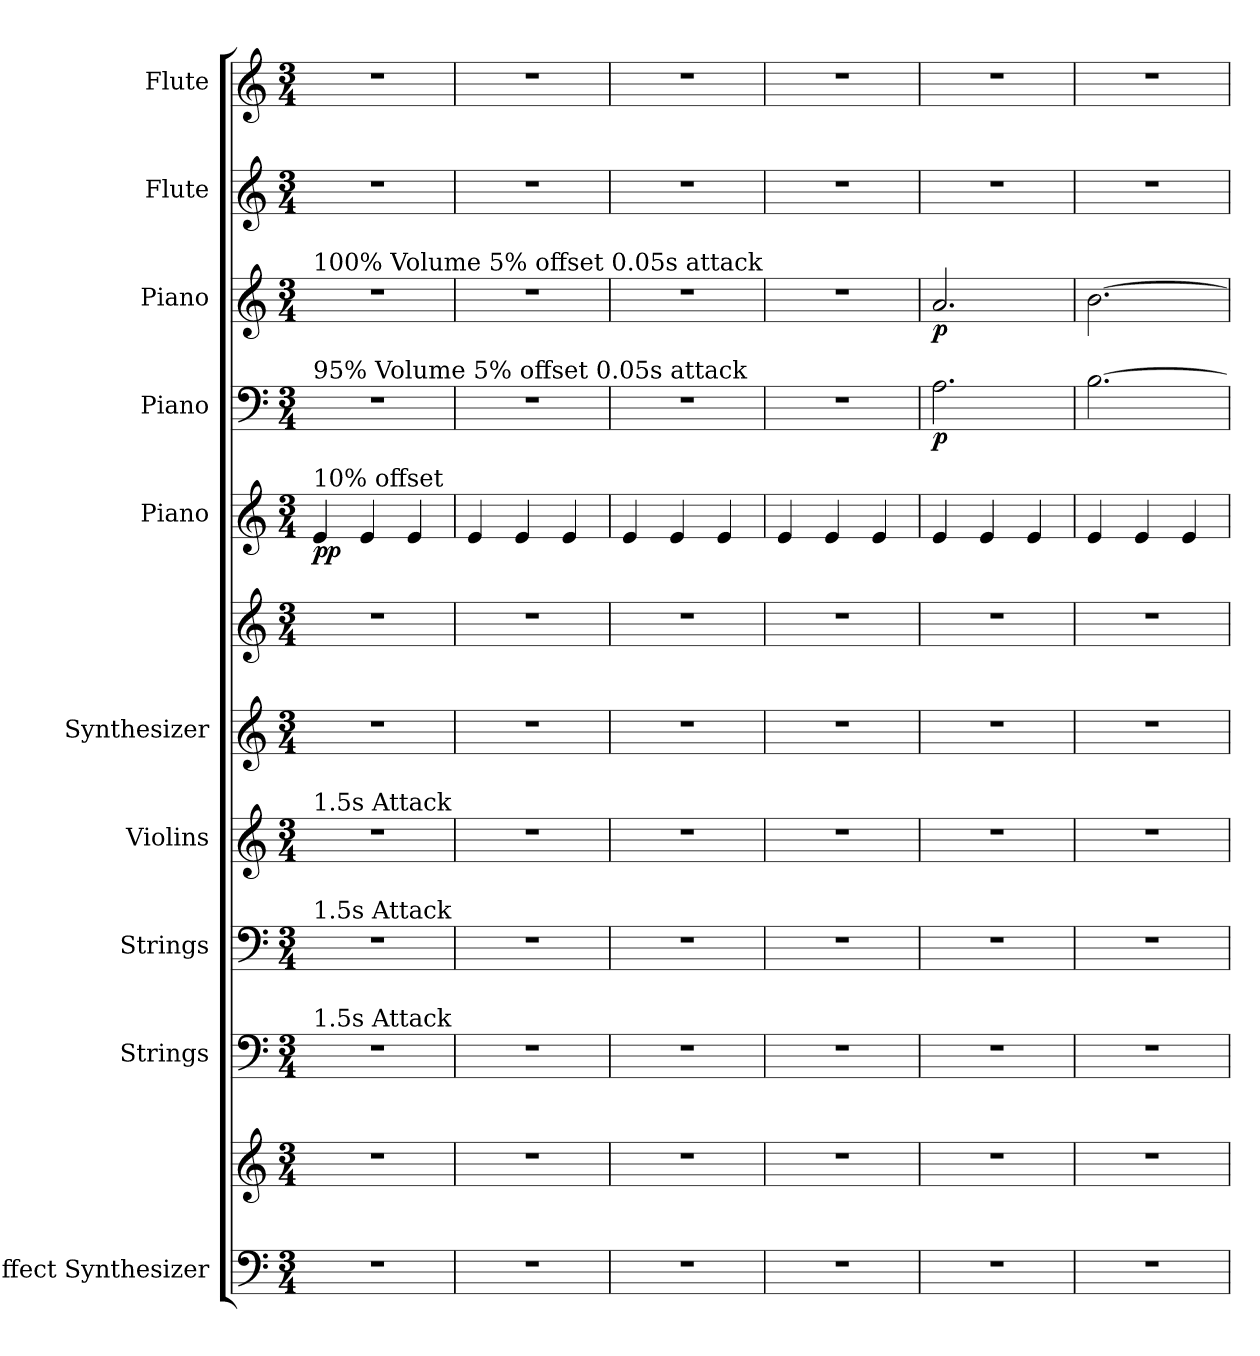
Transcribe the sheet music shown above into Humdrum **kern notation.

**kern	**kern	**kern	**kern	**kern	**kern	**kern	**kern	**dynam	**kern	**dynam	**kern	**dynam	**kern	**kern
*part10	*part10	*part9	*part8	*part7	*part6	*part6	*part5	*part5	*part4	*part4	*part3	*part3	*part2	*part1
*staff12	*staff11	*staff10	*staff9	*staff8	*staff7	*staff6	*staff5	*staff5	*staff4	*staff4	*staff3	*staff3	*staff2	*staff1
*I"Effect Synthesizer	*	*I"Strings	*I"Strings	*I"Violins	*I"Synthesizer	*	*I"Piano	*	*I"Piano	*	*I"Piano	*	*I"Flute	*I"Flute
*I'Synth.	*	*I'Str.	*I'Str.	*I'Vlns.	*I'Synth.	*	*I'Pno.	*	*I'Pno.	*	*I'Pno.	*	*I'Fl.	*I'Fl.
*clefF4	*clefG2	*clefF4	*clefF4	*clefG2	*clefG2	*clefG2	*clefG2	*	*clefF4	*	*clefG2	*	*clefG2	*clefG2
*k[]	*k[]	*k[]	*k[]	*k[]	*k[]	*k[]	*k[]	*	*k[]	*	*k[]	*	*k[]	*k[]
*M3/4	*M3/4	*M3/4	*M3/4	*M3/4	*M3/4	*M3/4	*M3/4	*	*M3/4	*	*M3/4	*	*M3/4	*M3/4
*MM110	*MM110	*MM110	*MM110	*MM110	*MM110	*MM110	*MM110	*	*MM110	*	*MM110	*	*MM110	*MM110
=1	=1	=1	=1	=1	=1	=1	=1	=1	=1	=1	=1	=1	=1	=1
!	!	!	!	!	!	!	!	!	!	!	!LO:TX:a:t=100% Volume 5% offset 0.05s attack	!	!	!
!	!	!	!	!	!	!	!	!	!LO:TX:a:t=95% Volume 5% offset 0.05s attack	!	!	!	!	!
!	!	!	!	!	!	!	!LO:TX:a:t=10% offset	!	!	!	!	!	!	!
!	!	!	!	!LO:TX:a:t=1.5s Attack	!	!	!	!	!	!	!	!	!	!
!	!	!	!LO:TX:a:t=1.5s Attack	!	!	!	!	!	!	!	!	!	!	!
!	!	!LO:TX:a:t=1.5s Attack	!	!	!	!	!	!	!	!	!	!	!	!
!	!	!	!	!	!	!	!	!LO:DY:b	!	!	!	!	!	!
2.r	2.r	2.r	2.r	2.r	2.r	2.r	4e/	pp	2.r	.	2.r	.	2.r	2.r
.	.	.	.	.	.	.	4e/	.	.	.	.	.	.	.
.	.	.	.	.	.	.	4e/	.	.	.	.	.	.	.
=2	=2	=2	=2	=2	=2	=2	=2	=2	=2	=2	=2	=2	=2	=2
2.r	2.r	2.r	2.r	2.r	2.r	2.r	4e/	.	2.r	.	2.r	.	2.r	2.r
.	.	.	.	.	.	.	4e/	.	.	.	.	.	.	.
.	.	.	.	.	.	.	4e/	.	.	.	.	.	.	.
=3	=3	=3	=3	=3	=3	=3	=3	=3	=3	=3	=3	=3	=3	=3
2.r	2.r	2.r	2.r	2.r	2.r	2.r	4e/	.	2.r	.	2.r	.	2.r	2.r
.	.	.	.	.	.	.	4e/	.	.	.	.	.	.	.
.	.	.	.	.	.	.	4e/	.	.	.	.	.	.	.
=4	=4	=4	=4	=4	=4	=4	=4	=4	=4	=4	=4	=4	=4	=4
2.r	2.r	2.r	2.r	2.r	2.r	2.r	4e/	.	2.r	.	2.r	.	2.r	2.r
.	.	.	.	.	.	.	4e/	.	.	.	.	.	.	.
.	.	.	.	.	.	.	4e/	.	.	.	.	.	.	.
=5	=5	=5	=5	=5	=5	=5	=5	=5	=5	=5	=5	=5	=5	=5
!	!	!	!	!	!	!	!	!	!	!LO:DY:b	!	!LO:DY:b	!	!
2.r	2.r	2.r	2.r	2.r	2.r	2.r	4e/	.	2.A\	p	2.a/	p	2.r	2.r
.	.	.	.	.	.	.	4e/	.	.	.	.	.	.	.
.	.	.	.	.	.	.	4e/	.	.	.	.	.	.	.
=6	=6	=6	=6	=6	=6	=6	=6	=6	=6	=6	=6	=6	=6	=6
2.r	2.r	2.r	2.r	2.r	2.r	2.r	4e/	.	[2.B\	.	[2.b\	.	2.r	2.r
.	.	.	.	.	.	.	4e/	.	.	.	.	.	.	.
.	.	.	.	.	.	.	4e/	.	.	.	.	.	.	.
=	=	=	=	=	=	=	=	=	=	=	=	=	=	=
*-	*-	*-	*-	*-	*-	*-	*-	*-	*-	*-	*-	*-	*-	*-
